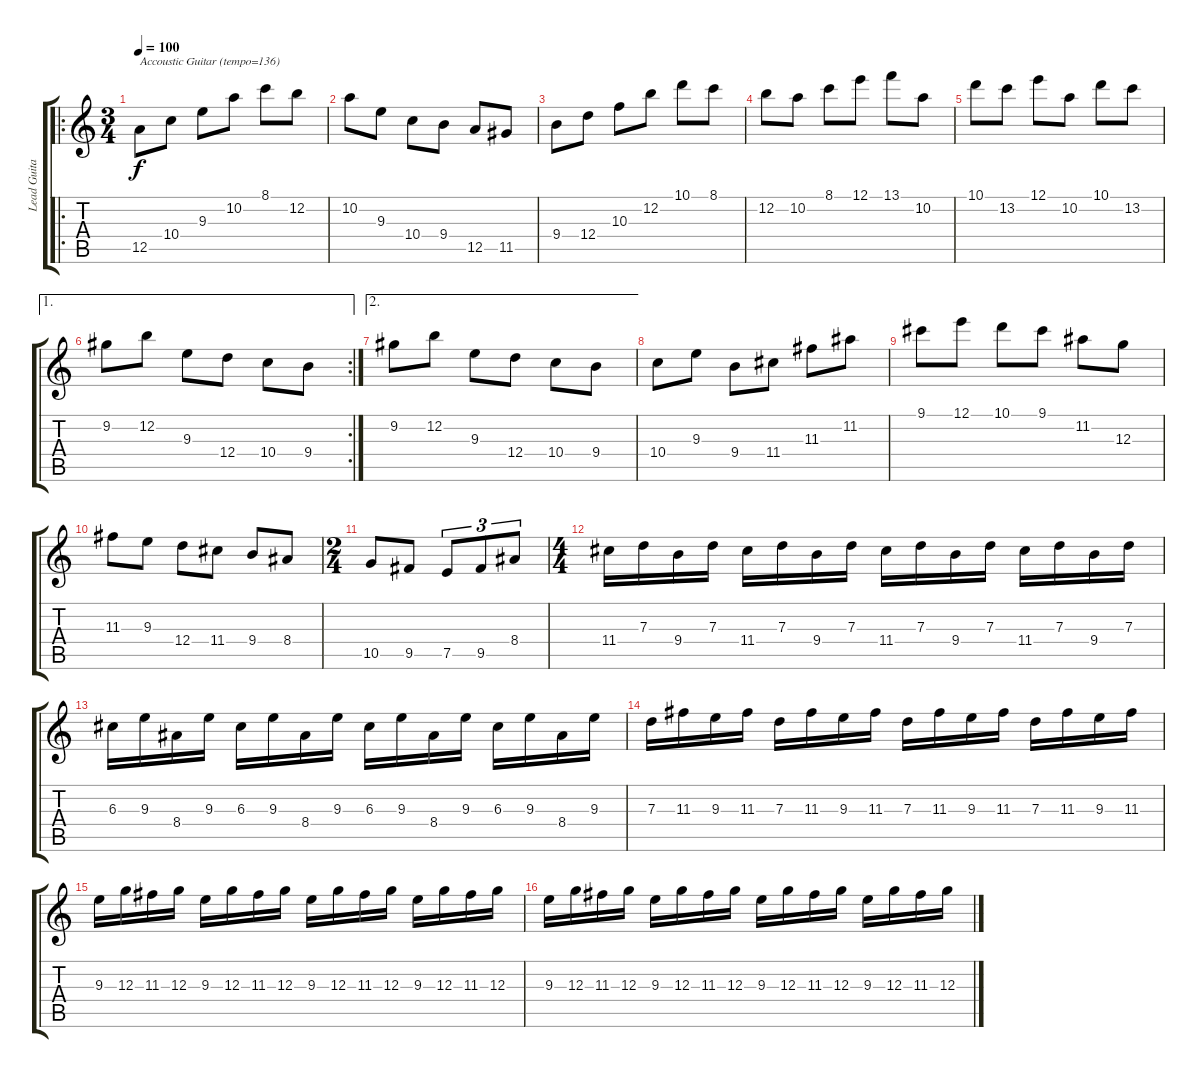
\track ("Lead Guitar-right ch." "Lead Guita") {instrument distortionguitar}
\staff {score tabs}
\tuning (E4 B3 G3 D3 A2 E2) {hide}
\ro
\ts (3 4)
\tempo 100
\tempo 136
\tempo 100
\clef g2
\ks c
12.5.8{txt "Accoustic Guitar (tempo=136)" dy f volume 10 instrument acousticguitarnylon} 10.4.8 9.3.8 10.2.8 8.1.8 12.2.8 |
10.2.8 9.3.8 10.4.8 9.4.8 12.5.8 11.5.8 |
9.4.8 12.4.8 10.3.8 12.2.8 10.1.8 8.1.8 |
12.2.8 10.2.8 8.1.8 12.1.8 13.1.8 10.2.8 |
10.1.8 13.2.8 12.1.8 10.2.8 10.1.8 13.2.8 |
\ae 1
\rc 2
9.2.8 12.2.8 9.3.8 12.4.8 10.4.8 9.4.8 |
\ae 2
9.2.8 12.2.8 9.3.8 12.4.8 10.4.8 9.4.8 |
10.4.8 9.3.8 9.4.8 11.4.8 11.3.8 11.2.8 |
9.1.8 12.1.8 10.1.8 9.1.8 11.2.8 12.3.8 |
11.3.8 9.3.8 12.4.8 11.4.8 9.4.8 8.4.8 |
\ts (2 4)
10.5.8 9.5.8 7.5.8{tu (3 2)} 9.5.8{tu (3 2)} 8.4.8{tu (3 2)} |
\ts (4 4)
11.4.16{volume 9} 7.3.16 9.4.16 7.3.16 11.4.16 7.3.16 9.4.16 7.3.16 11.4.16 7.3.16 9.4.16 7.3.16 11.4.16 7.3.16 9.4.16 7.3.16 |
6.3.16 9.3.16 8.4.16 9.3.16 6.3.16 9.3.16 8.4.16 9.3.16 6.3.16 9.3.16 8.4.16 9.3.16 6.3.16 9.3.16 8.4.16 9.3.16 |
7.3.16 11.3.16 9.3.16 11.3.16 7.3.16 11.3.16 9.3.16 11.3.16 7.3.16 11.3.16 9.3.16 11.3.16 7.3.16 11.3.16 9.3.16 11.3.16 |
9.3.16 12.3.16 11.3.16 12.3.16 9.3.16 12.3.16 11.3.16 12.3.16 9.3.16 12.3.16 11.3.16 12.3.16 9.3.16 12.3.16 11.3.16 12.3.16 |
9.3.16 12.3.16 11.3.16 12.3.16 9.3.16 12.3.16 11.3.16 12.3.16 9.3.16 12.3.16 11.3.16 12.3.16 9.3.16 12.3.16 11.3.16 12.3.16
